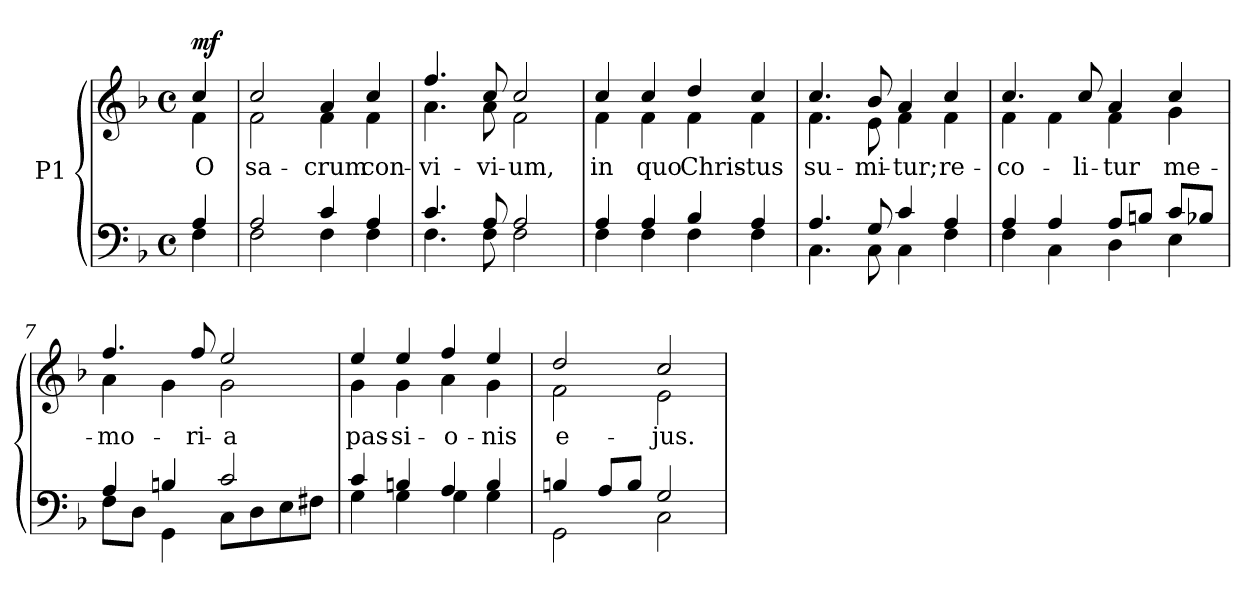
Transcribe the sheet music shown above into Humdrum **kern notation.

**kern	**kern	**text	**dynam
*part1	*part1	*part1	*part1
*staff2	*staff1	*staff1	*staff1/2
*I"P1	*	*	*
!!LO:PB:g=z
*clefF4	*clefG2	*	*
*k[b-]	*k[b-]	*	*
*F:	*F:	*	*
*M4/4	*M4/4	*	*
*met(c)	*met(c)	*	*
*MM120	*MM120	*	*
=1	=1	=1	=1
*^	*	*	*
!	!	!LO:TX:a:B:t=Allegro moderato	!	!
!	!	!	!LO:LY:b:color=#000000	!
*	*	*^	*	*
4Ai/	4Fi\	4cci/	4fi\	O	mf
=2	=2	=2	=2	=2	=2
!	!	!	!	!LO:LY:b:color=#000000	!
2Ai/	2Fi\	2cci/	2fi\	sa-	.
!	!	!	!	!LO:LY:b:color=#000000	!
4ci/	4Fi\	4ai/	4fi\	-crum	.
!	!	!	!	!LO:LY:b:color=#000000	!
4Ai/	4Fi\	4cci/	4fi\	con-	.
=3	=3	=3	=3	=3	=3
!	!	!	!	!LO:LY:b:color=#000000	!
4.ci/	4.Fi\	4.ffi/	4.ai\	-vi-	.
!	!	!	!	!LO:LY:b:color=#000000	!
8Ai/	8Fi\	8cci/	8ai\	-vi-	.
!	!	!	!	!LO:LY:b:color=#000000	!
2Ai/	2Fi\	2cci/	2fi\	-um,	.
=4	=4	=4	=4	=4	=4
!	!	!	!	!LO:LY:b:color=#000000	!
4Ai/	4Fi\	4cci/	4fi\	in	.
!	!	!	!	!LO:LY:b:color=#000000	!
4Ai/	4Fi\	4cci/	4fi\	quo	.
!	!	!	!	!LO:LY:b:color=#000000	!
4B-i/	4Fi\	4ddi/	4fi\	Chris-	.
!	!	!	!	!LO:LY:b:color=#000000	!
4Ai/	4Fi\	4cci/	4fi\	-tus	.
=5	=5	=5	=5	=5	=5
!	!	!	!	!LO:LY:b:color=#000000	!
4.Ai/	4.Ci\	4.cci/	4.fi\	su-	.
!	!	!	!	!LO:LY:b:color=#000000	!
8Gi/	8Ci\	8b-i/	8ei\	-mi-	.
!	!	!	!	!LO:LY:b:color=#000000	!
4ci/	4Ci\	4ai/	4fi\	-tur;	.
!	!	!	!	!LO:LY:b:color=#000000	!
4Ai/	4Fi\	4cci/	4fi\	re-	.
!!LO:LB:g=z	!!
=6	=6	=6	=6	=6	=6
!	!	!	!	!LO:LY:b:color=#000000	!
4Ai/	4Fi\	4.cci/	4fi\	-co-	.
4Ai/	4Ci\	.	4fi\	.	.
!	!	!	!	!LO:LY:b:color=#000000	!
.	.	8cci/	.	-li-	.
!	!	!	!	!LO:LY:b:color=#000000	!
8Ai/L	4Di\	4ai/	4fi\	-tur	.
8Bni/J	.	.	.	.	.
!	!	!	!	!LO:LY:b:color=#000000	!
8ci/L	4Ei\	4cci/	4gi\	me-	.
8B-Xi/J	.	.	.	.	.
=7	=7	=7	=7	=7	=7
!	!	!	!	!LO:LY:b:color=#000000	!
4Ai/	8Fi\L	4.ffi/	4ai\	-mo-	.
.	8Di\J	.	.	.	.
4Bni/	4GGi\	.	4gi\	.	.
!	!	!	!	!LO:LY:b:color=#000000	!
.	.	8ffi/	.	-ri-	.
!	!	!	!	!LO:LY:b:color=#000000	!
2ci/	8Ci\L	2eei/	2gi\	-a	.
.	8Di\	.	.	.	.
.	8Ei\	.	.	.	.
.	8F#Xi\J	.	.	.	.
=8	=8	=8	=8	=8	=8
!	!	!	!	!LO:LY:b:color=#000000	!
4ci/	4Gi\	4eei/	4gi\	pas-	.
!	!	!	!	!LO:LY:b:color=#000000	!
4Bni/	4Gi\	4eei/	4gi\	-si-	.
!	!	!	!	!LO:LY:b:color=#000000	!
4Ai/	4Gi\	4ffi/	4ai\	-o-	.
!	!	!	!	!LO:LY:b:color=#000000	!
4Bi/	4Gi\	4eei/	4gi\	-nis	.
=9	=9	=9	=9	=9	=9
!	!	!	!	!LO:LY:b:color=#000000	!
4Bni/	2GGi\	2ddi/	2fi\	e-	.
8Ai/L	.	.	.	.	.
8Bi/J	.	.	.	.	.
!	!	!	!	!LO:LY:b:color=#000000	!
2Gi/	2Ci\	2cci/	2ei\	-jus.	.
*v	*v	*	*	*	*
*	*v	*v	*	*
=	=	=	=
*-	*-	*-	*-
